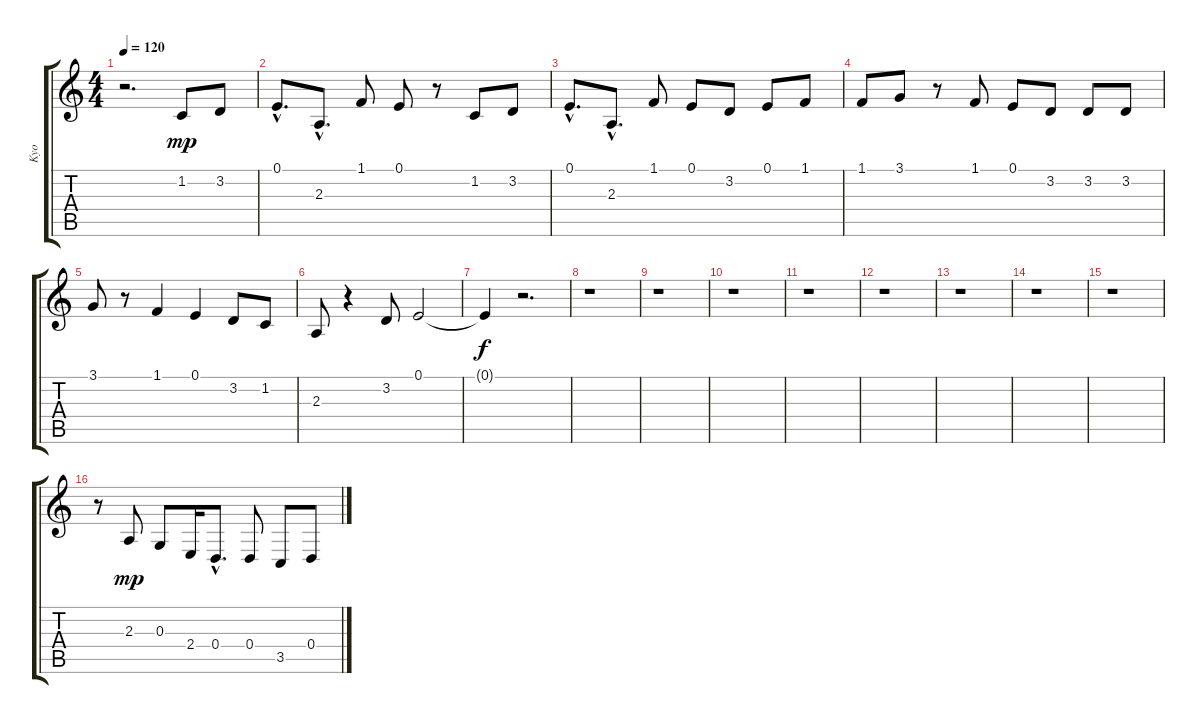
\track ("Kyo" "Kyo") {instrument fx5brightness}
\staff {score tabs}
\tuning (E4 B3 G3 D3 A2 E2) {hide}
\ts (4 4)
\tempo 120
\clef g2
\ks c
r.2{d dy mp instrument fx5brightness} 1.2.8 3.2.8 |
0.1{hac}.8{d} 2.3{hac}.8{d} 1.1.8 0.1.8 r.8 1.2.8 3.2.8 |
0.1{hac}.8{d} 2.3{hac}.8{d} 1.1.8 0.1.8 3.2.8 0.1.8 1.1.8 |
1.1.8 3.1.8 r.8 1.1.8 0.1.8 3.2.8 3.2.8 3.2.8 |
3.1.8 r.8 1.1.4 0.1.4 3.2.8 1.2.8 |
2.3.8 r.4 3.2.8 0.1.2 |
0.1{t}.4{dy f} r.2{d} |
r.1 |
r.1 |
r.1 |
r.1 |
r.1 |
r.1 |
r.1 |
r.1 |
r.8 2.3.8{dy mp} 0.3.8 2.4.16 0.4{hac}.8{d} 0.4.8 3.5.8 0.4.8
